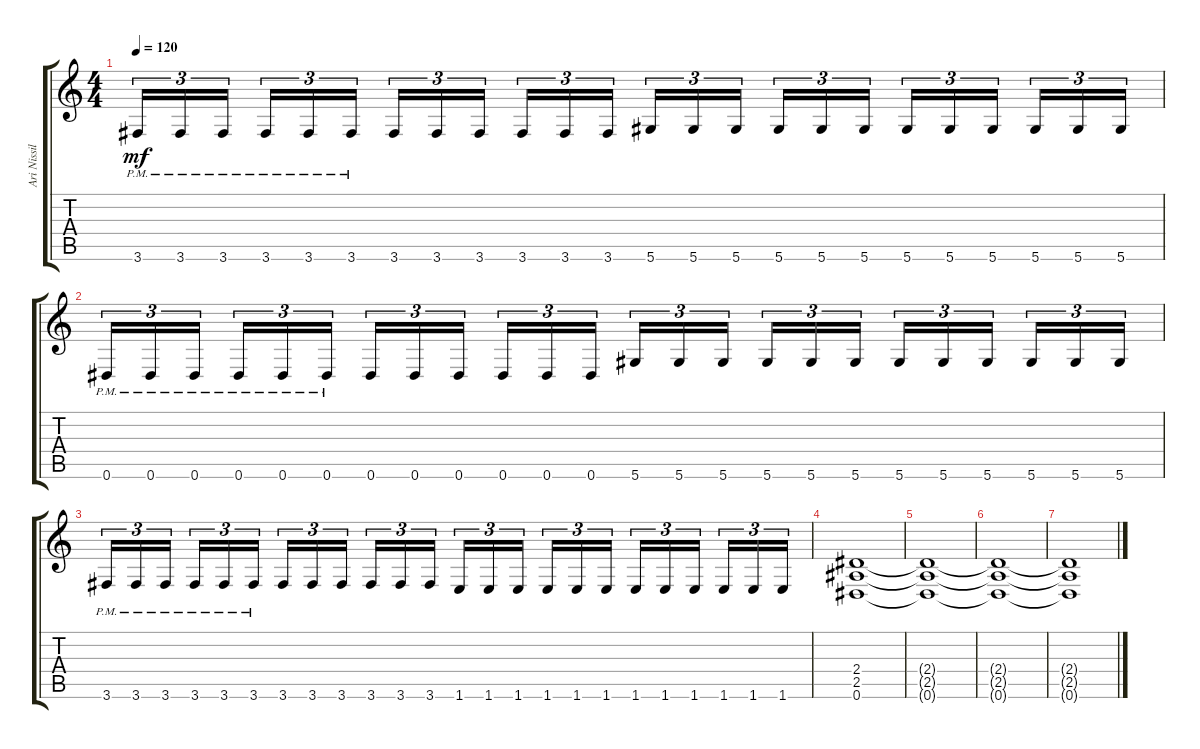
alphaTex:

\track ("Ari Nissila (rhythm)" "Ari Nissil") {instrument distortionguitar}
\staff {score tabs}
\tuning (Eb4 Bb3 Gb3 Db3 Ab2 Eb2) {hide}
\ts (4 4)
\tempo 120
\clef g2
\ks c
3.6{pm}.16{tu (3 2) dy mf} 3.6{pm}.16{tu (3 2)} 3.6{pm}.16{tu (3 2)} 3.6{pm}.16{tu (3 2)} 3.6{pm}.16{tu (3 2)} 3.6{pm}.16{tu (3 2)} 3.6.16{tu (3 2)} 3.6.16{tu (3 2)} 3.6.16{tu (3 2)} 3.6.16{tu (3 2)} 3.6.16{tu (3 2)} 3.6.16{tu (3 2)} 5.6.16{tu (3 2)} 5.6.16{tu (3 2)} 5.6.16{tu (3 2)} 5.6.16{tu (3 2)} 5.6.16{tu (3 2)} 5.6.16{tu (3 2)} 5.6.16{tu (3 2)} 5.6.16{tu (3 2)} 5.6.16{tu (3 2)} 5.6.16{tu (3 2)} 5.6.16{tu (3 2)} 5.6.16{tu (3 2)} |
0.6{pm}.16{tu (3 2)} 0.6{pm}.16{tu (3 2)} 0.6{pm}.16{tu (3 2)} 0.6{pm}.16{tu (3 2)} 0.6{pm}.16{tu (3 2)} 0.6{pm}.16{tu (3 2)} 0.6.16{tu (3 2)} 0.6.16{tu (3 2)} 0.6.16{tu (3 2)} 0.6.16{tu (3 2)} 0.6.16{tu (3 2)} 0.6.16{tu (3 2)} 5.6.16{tu (3 2)} 5.6.16{tu (3 2)} 5.6.16{tu (3 2)} 5.6.16{tu (3 2)} 5.6.16{tu (3 2)} 5.6.16{tu (3 2)} 5.6.16{tu (3 2)} 5.6.16{tu (3 2)} 5.6.16{tu (3 2)} 5.6.16{tu (3 2)} 5.6.16{tu (3 2)} 5.6.16{tu (3 2)} |
3.6{pm}.16{tu (3 2)} 3.6{pm}.16{tu (3 2)} 3.6{pm}.16{tu (3 2)} 3.6{pm}.16{tu (3 2)} 3.6{pm}.16{tu (3 2)} 3.6{pm}.16{tu (3 2)} 3.6.16{tu (3 2)} 3.6.16{tu (3 2)} 3.6.16{tu (3 2)} 3.6.16{tu (3 2)} 3.6.16{tu (3 2)} 3.6.16{tu (3 2)} 1.6.16{tu (3 2)} 1.6.16{tu (3 2)} 1.6.16{tu (3 2)} 1.6.16{tu (3 2)} 1.6.16{tu (3 2)} 1.6.16{tu (3 2)} 1.6.16{tu (3 2)} 1.6.16{tu (3 2)} 1.6.16{tu (3 2)} 1.6.16{tu (3 2)} 1.6.16{tu (3 2)} 1.6.16{tu (3 2)} |
(2.4 2.5 0.6).1 |
(2.4{t} 2.5{t} 0.6{t}).1 |
(2.4{t} 2.5{t} 0.6{t}).1 |
(2.4{t} 2.5{t} 0.6{t}).1
